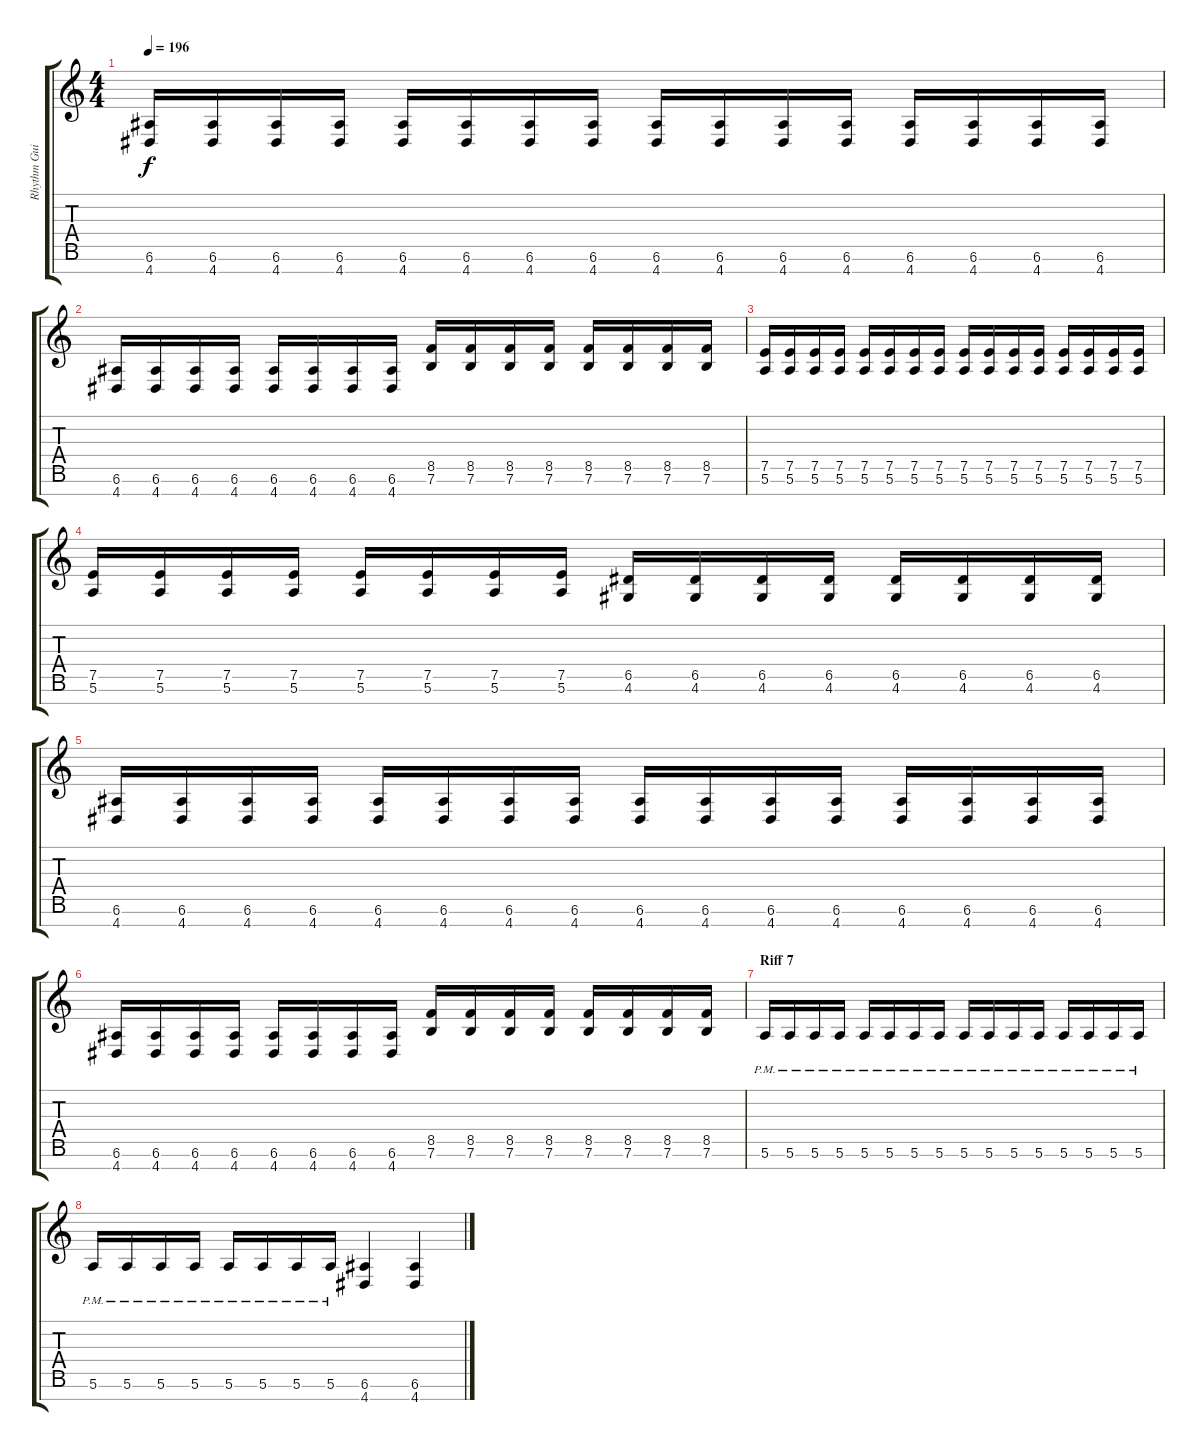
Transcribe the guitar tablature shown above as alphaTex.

\track ("Rhythm Guitar L" "Rhythm Gui") {instrument overdrivenguitar}
\staff {score tabs}
\tuning (E4 B3 G3 D3 A2 E2 B1) {hide}
\ts (4 4)
\tempo 196
\clef g2
\ks c
(6.6 4.7).16{dy f} (6.6 4.7).16 (6.6 4.7).16 (6.6 4.7).16 (6.6 4.7).16 (6.6 4.7).16 (6.6 4.7).16 (6.6 4.7).16 (6.6 4.7).16 (6.6 4.7).16 (6.6 4.7).16 (6.6 4.7).16 (6.6 4.7).16 (6.6 4.7).16 (6.6 4.7).16 (6.6 4.7).16 |
(6.6 4.7).16 (6.6 4.7).16 (6.6 4.7).16 (6.6 4.7).16 (6.6 4.7).16 (6.6 4.7).16 (6.6 4.7).16 (6.6 4.7).16 (8.5 7.6).16 (8.5 7.6).16 (8.5 7.6).16 (8.5 7.6).16 (8.5 7.6).16 (8.5 7.6).16 (8.5 7.6).16 (8.5 7.6).16 |
(7.5 5.6).16 (7.5 5.6).16 (7.5 5.6).16 (7.5 5.6).16 (7.5 5.6).16 (7.5 5.6).16 (7.5 5.6).16 (7.5 5.6).16 (7.5 5.6).16 (7.5 5.6).16 (7.5 5.6).16 (7.5 5.6).16 (7.5 5.6).16 (7.5 5.6).16 (7.5 5.6).16 (7.5 5.6).16 |
(7.5 5.6).16 (7.5 5.6).16 (7.5 5.6).16 (7.5 5.6).16 (7.5 5.6).16 (7.5 5.6).16 (7.5 5.6).16 (7.5 5.6).16 (6.5 4.6).16 (6.5 4.6).16 (6.5 4.6).16 (6.5 4.6).16 (6.5 4.6).16 (6.5 4.6).16 (6.5 4.6).16 (6.5 4.6).16 |
(6.6 4.7).16 (6.6 4.7).16 (6.6 4.7).16 (6.6 4.7).16 (6.6 4.7).16 (6.6 4.7).16 (6.6 4.7).16 (6.6 4.7).16 (6.6 4.7).16 (6.6 4.7).16 (6.6 4.7).16 (6.6 4.7).16 (6.6 4.7).16 (6.6 4.7).16 (6.6 4.7).16 (6.6 4.7).16 |
(6.6 4.7).16 (6.6 4.7).16 (6.6 4.7).16 (6.6 4.7).16 (6.6 4.7).16 (6.6 4.7).16 (6.6 4.7).16 (6.6 4.7).16 (8.5 7.6).16 (8.5 7.6).16 (8.5 7.6).16 (8.5 7.6).16 (8.5 7.6).16 (8.5 7.6).16 (8.5 7.6).16 (8.5 7.6).16 |
\section ("" "Riff 7")
5.6{pm}.16 5.6{pm}.16 5.6{pm}.16 5.6{pm}.16 5.6{pm}.16 5.6{pm}.16 5.6{pm}.16 5.6{pm}.16 5.6{pm}.16 5.6{pm}.16 5.6{pm}.16 5.6{pm}.16 5.6{pm}.16 5.6{pm}.16 5.6{pm}.16 5.6{pm}.16 |
5.6{pm}.16 5.6{pm}.16 5.6{pm}.16 5.6{pm}.16 5.6{pm}.16 5.6{pm}.16 5.6{pm}.16 5.6{pm}.16 (6.6 4.7).4 (6.6 4.7).4
